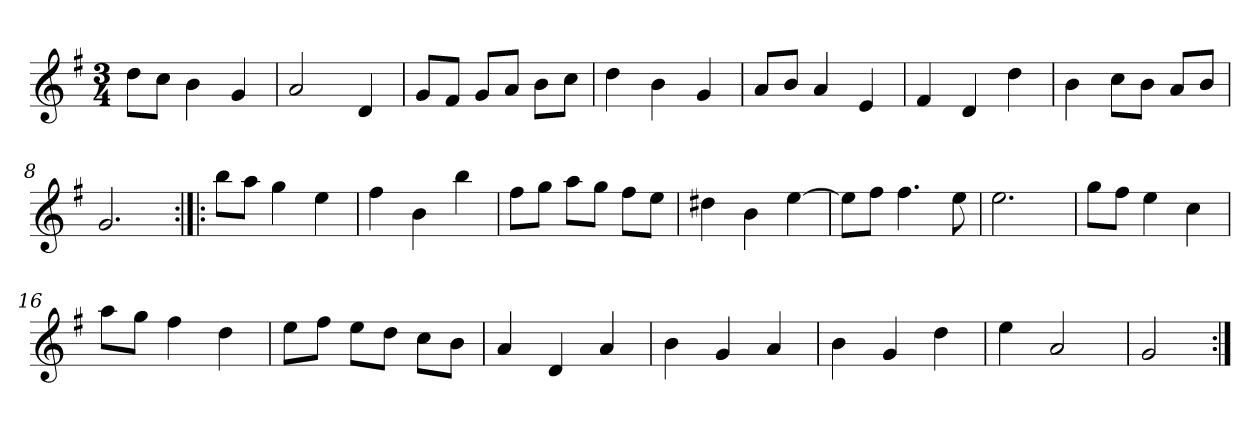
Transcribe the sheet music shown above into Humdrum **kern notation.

**kern
*part1
*staff1
*clefG2
*k[f#]
*G:
*M3/4
*MM120
=1
8dd\L
8cc\J
4b
4g
=2
2a
4d
=3
8g/L
8f#/J
8g/L
8a/J
8b\L
8cc\J
=4
4dd
4b
4g
=5
8a/L
8b/J
4a
4e
=6
4f#
4d
4dd
=7
4b
8cc\L
8b\J
8a/L
8b/J
=8
2.g
=9:|!|:
8bb\L
8aa\J
4gg
4ee
=10
4ff#
4b
4bb
=11
8ff#\L
8gg\J
8aa\L
8gg\J
8ff#\L
8ee\J
=12
4dd#X
4b
[4ee
=13
8ee\L]
8ff#\J
4.ff#
8ee
=14
2.ee
=15
8gg\L
8ff#\J
4ee
4cc
=16
8aa\L
8gg\J
4ff#
4dd
=17
8ee\L
8ff#\J
8ee\L
8dd\J
8cc\L
8b\J
=18
4a
4d
4a
=19
4b
4g
4a
=20
4b
4g
4dd
=21
4ee
2a
=22
2g
=:|!
*-
